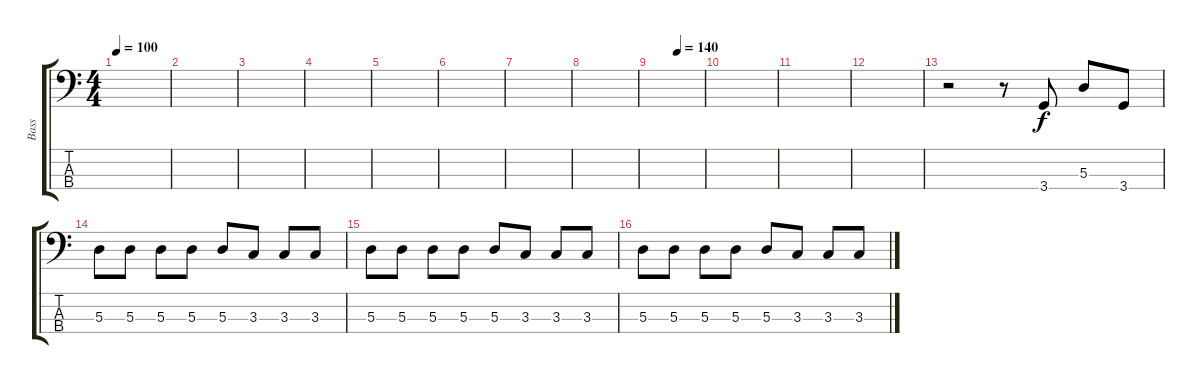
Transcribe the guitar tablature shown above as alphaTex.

\track ("Bass" "Bass") {instrument electricbasspick}
\staff {score tabs}
\tuning (G2 D2 A1 E1) {hide}
\ts (4 4)
\tempo 100
\clef f4
\ks c
|
|
|
|
|
|
|
|
\tempo (140 0.5)
|
|
|
|
r.2 r.8 3.4.8 5.3.8 3.4.8 |
5.3.8 5.3.8 5.3.8 5.3.8 5.3.8 3.3.8 3.3.8 3.3.8 |
5.3.8 5.3.8 5.3.8 5.3.8 5.3.8 3.3.8 3.3.8 3.3.8 |
5.3.8 5.3.8 5.3.8 5.3.8 5.3.8 3.3.8 3.3.8 3.3.8
